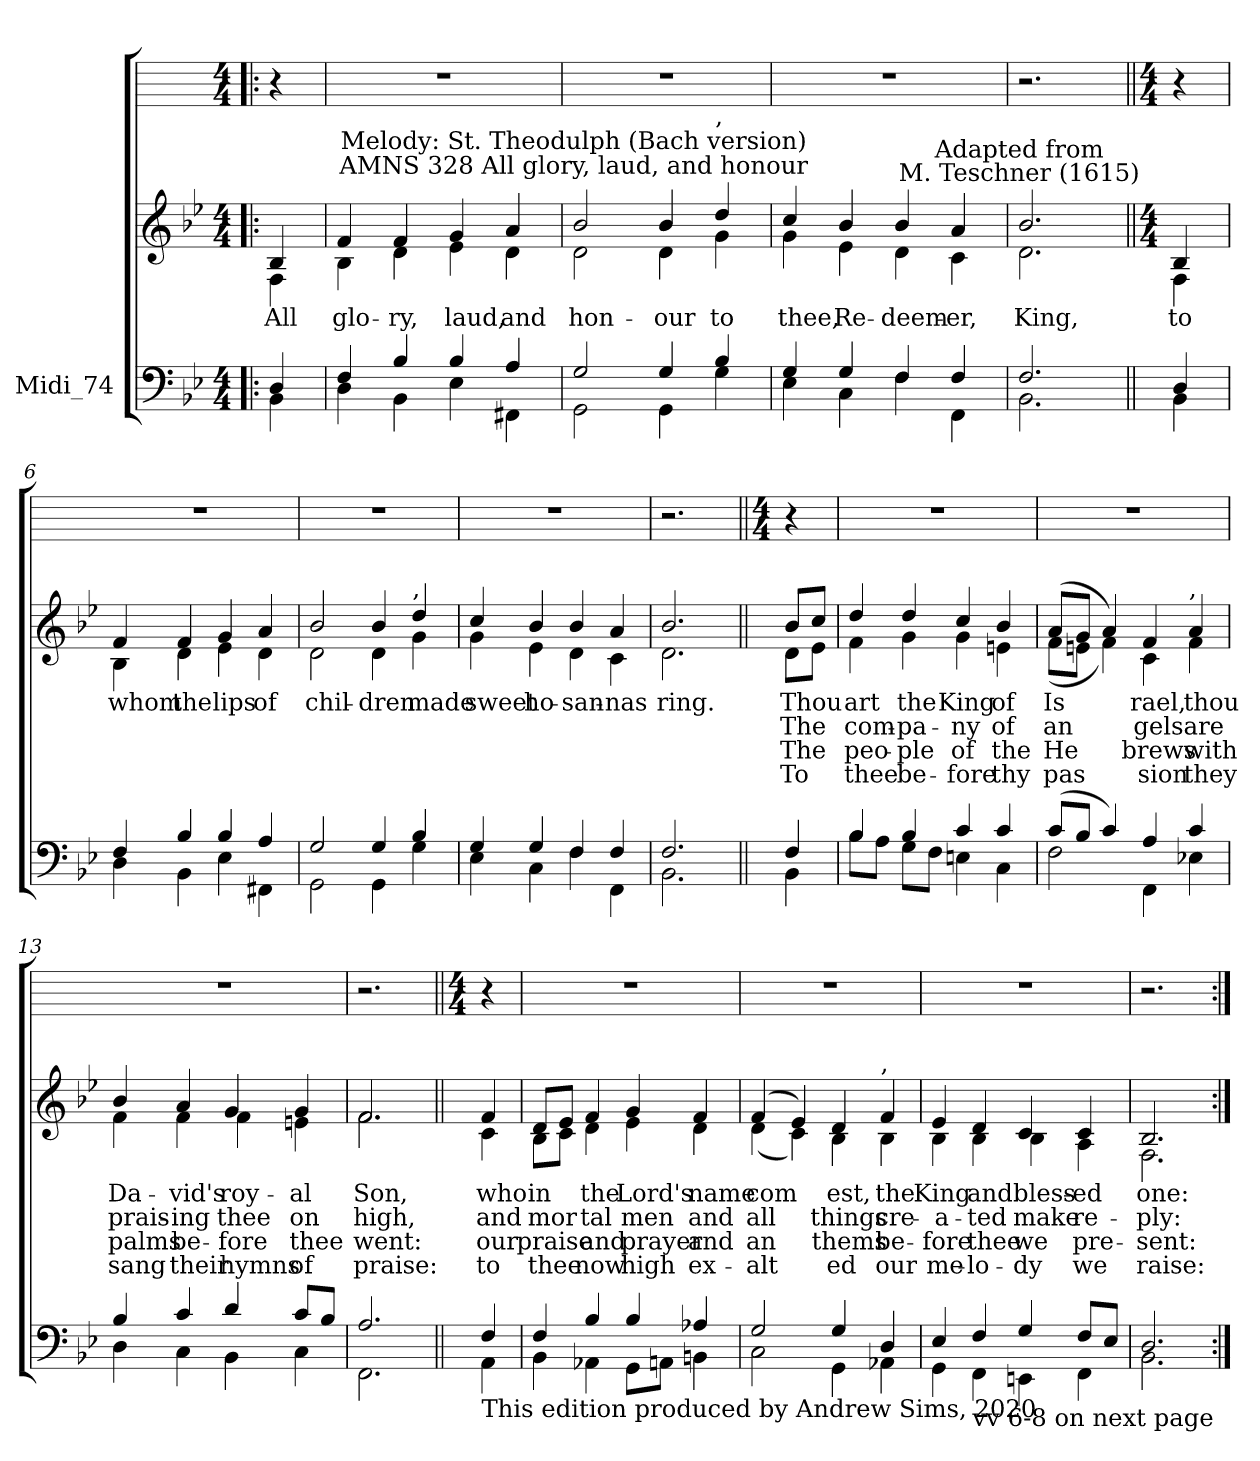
**kern	**kern	**text	**text	**text	**text	**kern
*part3	*part2	*part2	*part2	*part2	*part2	*part1
*staff3	*staff2	*staff2	*staff2	*staff2	*staff2	*staff1
*I"Midi_74	*	*	*	*	*	*
*clefF4	*clefG2	*	*	*	*	*
*k[b-e-]	*k[b-e-]	*	*	*	*	*
*B-:	*B-:	*	*	*	*	*
*M4/4	*M4/4	*	*	*	*	*M4/4
=!|:	=!|:	=!|:	=!|:	=!|:	=!|:	=!|:
*^	*	*	*	*	*	*
!	!	!LO:TX:a:cj:t=Theodulph of Orleans (d. 821),\ntr. J. M. Neale (1818-1866)	!	!	!	!	!
!	!	!	!LO:LY:b	!	!	!	!
*	*	*^	*	*	*	*	*
4D/	4BB-\	4B-/	4F	All	.	.	.	4r
=1	=1	=1	=1	=1	=1	=1	=1	=1
!	!	!	!	!LO:LY:b	!	!	!	!
4F/	4D\	4f/	4B-\	glo-	.	.	.	1r
!	!	!	!	!LO:LY:b	!	!	!	!
4B-/	4BB-\	4f/	4d\	-ry,	.	.	.	.
!	!	!	!	!LO:LY:b	!	!	!	!
4B-/	4E-\	4g/	4e-\	laud,	.	.	.	.
!	!	!	!	!LO:LY:b	!	!	!	!
4A/	4FF#X\	4a/	4d\	and	.	.	.	.
=2	=2	=2	=2	=2	=2	=2	=2	=2
!	!	!LO:TX:a:cj:t=AMNS 328 All glory, laud, and honour	!	!	!	!	!	!
!	!	!LO:TX:a:cj:t=Melody&colon; St. Theodulph (Bach version)	!	!	!	!	!	!
!	!	!	!	!LO:LY:b	!	!	!	!
2G/	2GG\	2b-/	2d\	hon-	.	.	.	1r
!	!	!	!	!LO:LY:b	!	!	!	!
4G/	4GG\	4b-/	4d\	-our	.	.	.	.
!	!	!LO:TX:a:t=,	!	!	!	!	!	!
!	!	!	!	!LO:LY:b	!	!	!	!
4B-/	4G\	4dd/	4g\	to	.	.	.	.
=3	=3	=3	=3	=3	=3	=3	=3	=3
!	!	!	!	!LO:LY:b	!	!	!	!
4G/	4E-\	4cc/	4g\	thee,	.	.	.	1r
!	!	!	!	!LO:LY:b	!	!	!	!
4G/	4C\	4b-/	4e-\	Re-	.	.	.	.
!	!	!	!	!LO:LY:b	!	!	!	!
4F/	4F\	4b-/	4d\	-deem-	.	.	.	.
!	!	!	!	!LO:LY:b	!	!	!	!
4F/	4FF\	4a/	4c\	-er,	.	.	.	.
=4	=4	=4	=4	=4	=4	=4	=4	=4
!	!	!LO:TX:a:cj:t=Adapted from\nM. Teschner (1615)	!	!	!	!	!	!
!	!	!	!	!LO:LY:b	!	!	!	!
2.F/	2.BB-\	2.b-/	2.d\	King,	.	.	.	2.r
!!LO:LB:g=z
=5||	=5||	=5||	=5||	=5||	=5||	=5||	=5||	=5||
*	*	*M4/4	*	*	*	*	*	*M4/4
!	!	!	!	!LO:LY:b	!	!	!	!
4D/	4BB-\	4B-/	4F	to	.	.	.	4r
=6	=6	=6	=6	=6	=6	=6	=6	=6
!	!	!	!	!LO:LY:b	!	!	!	!
4F/	4D\	4f/	4B-\	whom	.	.	.	1r
!	!	!	!	!LO:LY:b	!	!	!	!
4B-/	4BB-\	4f/	4d\	the	.	.	.	.
!	!	!	!	!LO:LY:b	!	!	!	!
4B-/	4E-\	4g/	4e-\	lips	.	.	.	.
!	!	!	!	!LO:LY:b	!	!	!	!
4A/	4FF#X\	4a/	4d\	of	.	.	.	.
=7	=7	=7	=7	=7	=7	=7	=7	=7
!	!	!	!	!LO:LY:b	!	!	!	!
2G/	2GG\	2b-/	2d\	chil-	.	.	.	1r
!	!	!	!	!LO:LY:b	!	!	!	!
4G/	4GG\	4b-/	4d\	-dren	.	.	.	.
!	!	!LO:TX:a:t=,	!	!	!	!	!	!
!	!	!	!	!LO:LY:b	!	!	!	!
4B-/	4G\	4dd/	4g\	made	.	.	.	.
=8	=8	=8	=8	=8	=8	=8	=8	=8
!	!	!	!	!LO:LY:b	!	!	!	!
4G/	4E-\	4cc/	4g\	sweet	.	.	.	1r
!	!	!	!	!LO:LY:b	!	!	!	!
4G/	4C\	4b-/	4e-\	ho-	.	.	.	.
!	!	!	!	!LO:LY:b	!	!	!	!
4F/	4F\	4b-/	4d\	-san-	.	.	.	.
!	!	!	!	!LO:LY:b	!	!	!	!
4F/	4FF\	4a/	4c\	-nas	.	.	.	.
=9	=9	=9	=9	=9	=9	=9	=9	=9
!	!	!	!	!LO:LY:b	!	!	!	!
2.F/	2.BB-\	2.b-/	2.d\	ring.	.	.	.	2.r
!!LO:LB:g=z
=10||	=10||	=10||	=10||	=10||	=10||	=10||	=10||	=10||
*	*	*	*	*	*	*	*	*M4/4
!	!	!	!	!LO:LY:b	!LO:LY:b	!LO:LY:b	!LO:LY:b	!
4F/	4BB-\	8b-/L	8d\L	Thou	The	The	To	4r
.	.	8cc/J	8e-\J	.	.	.	.	.
=11	=11	=11	=11	=11	=11	=11	=11	=11
!	!	!	!	!LO:LY:b	!LO:LY:b	!LO:LY:b	!LO:LY:b	!
4B-/	8B-\L	4dd/	4f\	art	com-	-peo-	-thee	1r
.	8A\J	.	.	.	.	.	.	.
!	!	!	!	!LO:LY:b	!LO:LY:b	!LO:LY:b	!LO:LY:b	!
4B-/	8G\L	4dd/	4g\	the	pa-	-ple	be-	.
.	8F\J	.	.	.	.	.	.	.
!	!	!	!	!LO:LY:b	!LO:LY:b	!LO:LY:b	!LO:LY:b	!
4c/	4En\	4cc/	4g\	-King	ny	of	fore	.
!	!	!	!	!LO:LY:b	!LO:LY:b	!LO:LY:b	!LO:LY:b	!
4c/	4C\	4b-/	4en\	of	of	the	thy	.
=12	=12	=12	=12	=12	=12	=12	=12	=12
!	!	!	!	!LO:LY:b	!LO:LY:b	!LO:LY:b	!LO:LY:b	!
(>8c/L	2F\	(>8a/L	(<8f\L	Is	an	He	pas	1r
8B-/J	.	8g/J	8en\J	.	.	.	.	.
4c/)	.	4a/)	4f\)	.	.	.	.	.
!	!	!	!	!LO:LY:b	!LO:LY:b	!LO:LY:b	!LO:LY:b	!
4A/	4FF\	4f/	4c\	rael,	gels	brews	sion	.
!	!	!LO:TX:a:t=,	!	!	!	!	!	!
!	!	!	!	!LO:LY:b	!LO:LY:b	!LO:LY:b	!LO:LY:b	!
4c/	4E-X\	4a/	4f\	thou	are	with	they	.
=13	=13	=13	=13	=13	=13	=13	=13	=13
!	!	!	!	!LO:LY:b	!LO:LY:b	!LO:LY:b	!LO:LY:b	!
4B-/	4D\	4b-/	4f\	Da-	-prais-	-palms	sang	1r
!	!	!	!	!LO:LY:b	!LO:LY:b	!LO:LY:b	!LO:LY:b	!
4c/	4C\	4a/	4f\	vid's	ing	be-	-their	.
!	!	!	!	!LO:LY:b	!LO:LY:b	!LO:LY:b	!LO:LY:b	!
4d/	4BB-\	4g/	4f\	roy-	-thee	fore	hymns	.
!	!	!	!	!LO:LY:b	!LO:LY:b	!LO:LY:b	!LO:LY:b	!
8c/L	4C\	4g/	4en\	al	on	thee	of	.
8B-/J	.	.	.	.	.	.	.	.
=14	=14	=14	=14	=14	=14	=14	=14	=14
!	!	!	!	!LO:LY:b	!LO:LY:b	!LO:LY:b	!LO:LY:b	!
2.A/	2.FF\	2.f/	2.f\	Son,	high,	went:	praise:	2.r
!!LO:LB:g=z
=15||	=15||	=15||	=15||	=15||	=15||	=15||	=15||	=15||
*	*	*	*	*	*	*	*	*M4/4
!LO:TX:b:t=This edition produced by Andrew Sims, 2020	!	!	!	!	!	!	!	!
!	!	!	!	!LO:LY:b	!LO:LY:b	!LO:LY:b	!LO:LY:b	!
4F/	4AA\	4f/	4c\	who	and	our	to	4r
=16	=16	=16	=16	=16	=16	=16	=16	=16
!	!	!	!	!LO:LY:b	!LO:LY:b	!LO:LY:b	!LO:LY:b	!
4F/	4BB-\	8d/L	8B-\L	in	mor	praise	thee	1r
.	.	8e-/J	8c\J	.	.	.	.	.
!	!	!	!	!LO:LY:b	!LO:LY:b	!LO:LY:b	!LO:LY:b	!
4B-/	4AA-X\	4f/	4d\	the	tal	and	now	.
!	!	!	!	!LO:LY:b	!LO:LY:b	!LO:LY:b	!LO:LY:b	!
4B-/	8GG\L	4g/	4e-\	Lord's	men	prayer	high	.
.	8AAn\J	.	.	.	.	.	.	.
!	!	!	!	!LO:LY:b	!LO:LY:b	!LO:LY:b	!LO:LY:b	!
4A-X/	4BBn\	4f/	4d\	name	and	and	ex-	.
=17	=17	=17	=17	=17	=17	=17	=17	=17
!	!	!	!	!LO:LY:b	!LO:LY:b	!LO:LY:b	!LO:LY:b	!
2G/	2C\	(>4f/	(<4d\	-com	all	an	alt	1r
.	.	4e-/)	4c\)	.	.	.	.	.
!	!	!	!	!LO:LY:b	!LO:LY:b	!LO:LY:b	!LO:LY:b	!
4G/	4GG\	4d/	4B-\	est,	things	thems	ed	.
!	!	!LO:TX:a:t=,	!	!	!	!	!	!
!	!	!	!	!LO:LY:b	!LO:LY:b	!LO:LY:b	!LO:LY:b	!
4D/	4AA-X\	4f/	4B-\	the	cre-	-be-	-our	.
=18	=18	=18	=18	=18	=18	=18	=18	=18
!	!	!	!	!LO:LY:b	!LO:LY:b	!LO:LY:b	!LO:LY:b	!
4E-/	4GG\	4e-/	4B-\	King	a-	-fore	me-	1r
!LO:TX:b:t=vv 6-8 on next page	!	!	!	!	!	!	!	!
!	!	!	!	!LO:LY:b	!LO:LY:b	!LO:LY:b	!LO:LY:b	!
4F/	4FF\	4d/	4B-\	-and	ted	thee	lo-	.
!	!	!	!	!LO:LY:b	!LO:LY:b	!LO:LY:b	!LO:LY:b	!
4G/	4EEn\	4c/	4B-\	-bless-	-make	we	dy	.
!	!	!	!	!LO:LY:b	!LO:LY:b	!LO:LY:b	!LO:LY:b	!
8F/L	4FF\	4c/	4A\	ed	re-	-pre-	-we	.
8E-/J	.	.	.	.	.	.	.	.
=19	=19	=19	=19	=19	=19	=19	=19	=19
!	!	!	!	!LO:LY:b	!LO:LY:b	!LO:LY:b	!LO:LY:b	!
2.D/	2.BB-\	2.B-/	2.F\	one:	ply:	sent:	raise:	2.r
*v	*v	*	*	*	*	*	*	*
*	*v	*v	*	*	*	*	*
=:|!	=:|!	=:|!	=:|!	=:|!	=:|!	=:|!
*-	*-	*-	*-	*-	*-	*-
